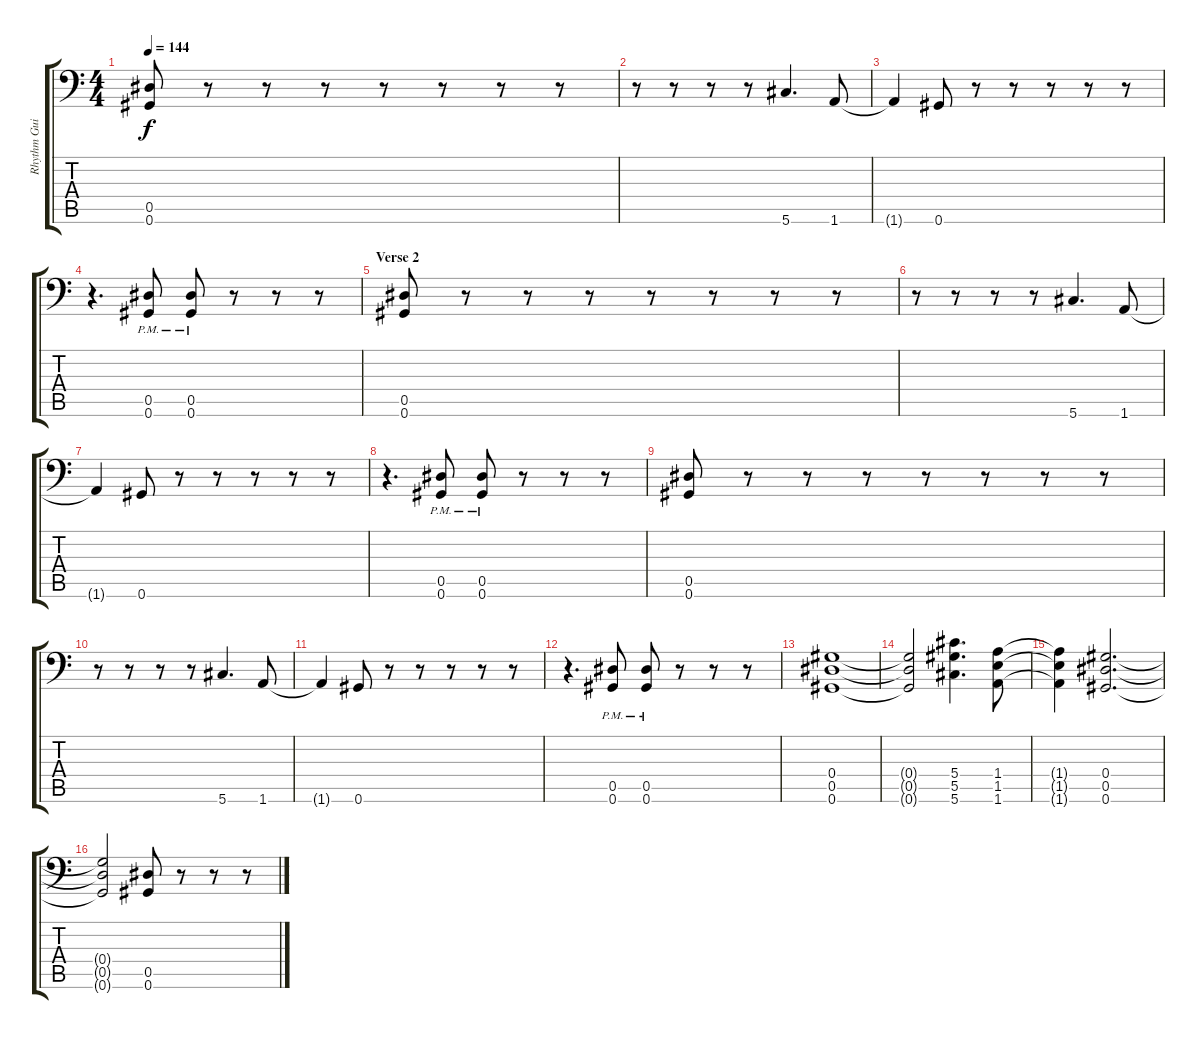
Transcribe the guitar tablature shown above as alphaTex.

\track ("Rhythm Guitar 2" "Rhythm Gui") {instrument distortionguitar}
\staff {score tabs}
\tuning (Bb3 F3 Db3 Ab2 Eb2 Ab1) {hide}
\ts (4 4)
\tempo 144
\clef f4
\ks c
(0.5 0.6).8{dy f} r.8 r.8 r.8 r.8 r.8 r.8 r.8 |
r.8 r.8 r.8 r.8 5.6.4{d} 1.6.8 |
1.6{t}.4 0.6.8 r.8 r.8 r.8 r.8 r.8 |
r.4{d} (0.5{pm} 0.6{pm}).8 (0.5{pm} 0.6{pm}).8 r.8 r.8 r.8 |
\section ("" "Verse 2")
(0.5 0.6).8 r.8 r.8 r.8 r.8 r.8 r.8 r.8 |
r.8 r.8 r.8 r.8 5.6.4{d} 1.6.8 |
1.6{t}.4 0.6.8 r.8 r.8 r.8 r.8 r.8 |
r.4{d} (0.5{pm} 0.6{pm}).8 (0.5{pm} 0.6{pm}).8 r.8 r.8 r.8 |
(0.5 0.6).8 r.8 r.8 r.8 r.8 r.8 r.8 r.8 |
r.8 r.8 r.8 r.8 5.6.4{d} 1.6.8 |
1.6{t}.4 0.6.8 r.8 r.8 r.8 r.8 r.8 |
r.4{d} (0.5{pm} 0.6{pm}).8 (0.5{pm} 0.6{pm}).8 r.8 r.8 r.8 |
(0.4 0.5 0.6).1 |
(0.4{t} 0.5{t} 0.6{t}).2 (5.4 5.5 5.6).4{d} (1.4 1.5 1.6).8 |
(1.4{t} 1.5{t} 1.6{t}).4 (0.4 0.5 0.6).2{d} |
(0.4{t} 0.5{t} 0.6{t}).2 (0.5 0.6).8 r.8 r.8 r.8
